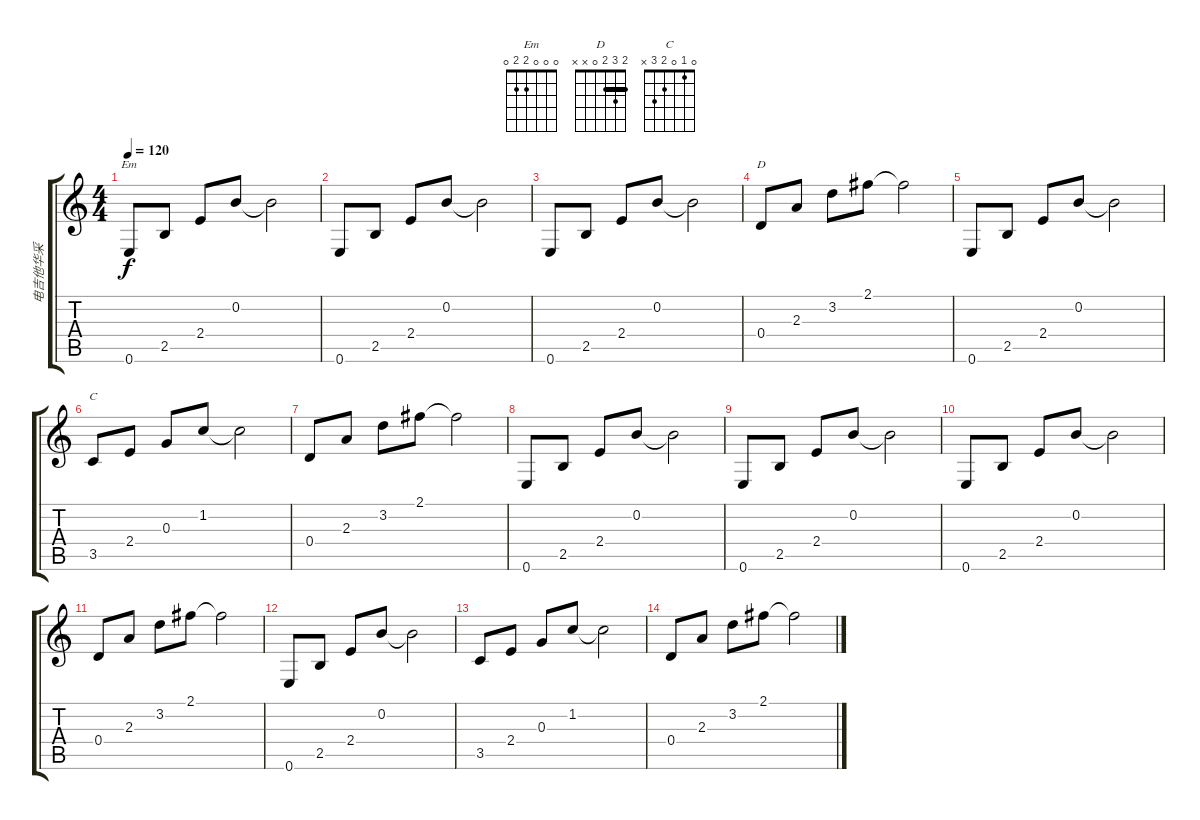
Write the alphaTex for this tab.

\track ("电吉他华采" "电吉他华采") {instrument electricguitarclean}
\staff {score tabs}
\tuning (E4 B3 G3 D3 A2 E2) {hide}
\chord ("Em" 0 0 0 2 2 0)
\chord ("D" 2 3 2 0 x x) {barre 2}
\chord ("C" 0 1 0 2 3 x)
\ts (4 4)
\tempo 120
\clef g2
\ks c
0.6.8{ch "Em" dy f} 2.5.8 2.4.8 0.2.8 0.2{t}.2 |
0.6.8 2.5.8 2.4.8 0.2.8 0.2{t}.2 |
0.6.8 2.5.8 2.4.8 0.2.8 0.2{t}.2 |
0.4.8{ch "D"} 2.3.8 3.2.8 2.1.8 2.1{t}.2 |
0.6.8 2.5.8 2.4.8 0.2.8 0.2{t}.2 |
3.5.8{ch "C"} 2.4.8 0.3.8 1.2.8 1.2{t}.2 |
0.4.8 2.3.8 3.2.8 2.1.8 2.1{t}.2 |
0.6.8 2.5.8 2.4.8 0.2.8 0.2{t}.2 |
0.6.8 2.5.8 2.4.8 0.2.8 0.2{t}.2 |
0.6.8 2.5.8 2.4.8 0.2.8 0.2{t}.2 |
0.4.8 2.3.8 3.2.8 2.1.8 2.1{t}.2 |
0.6.8 2.5.8 2.4.8 0.2.8 0.2{t}.2 |
3.5.8 2.4.8 0.3.8 1.2.8 1.2{t}.2 |
0.4.8 2.3.8 3.2.8 2.1.8 2.1{t}.2
